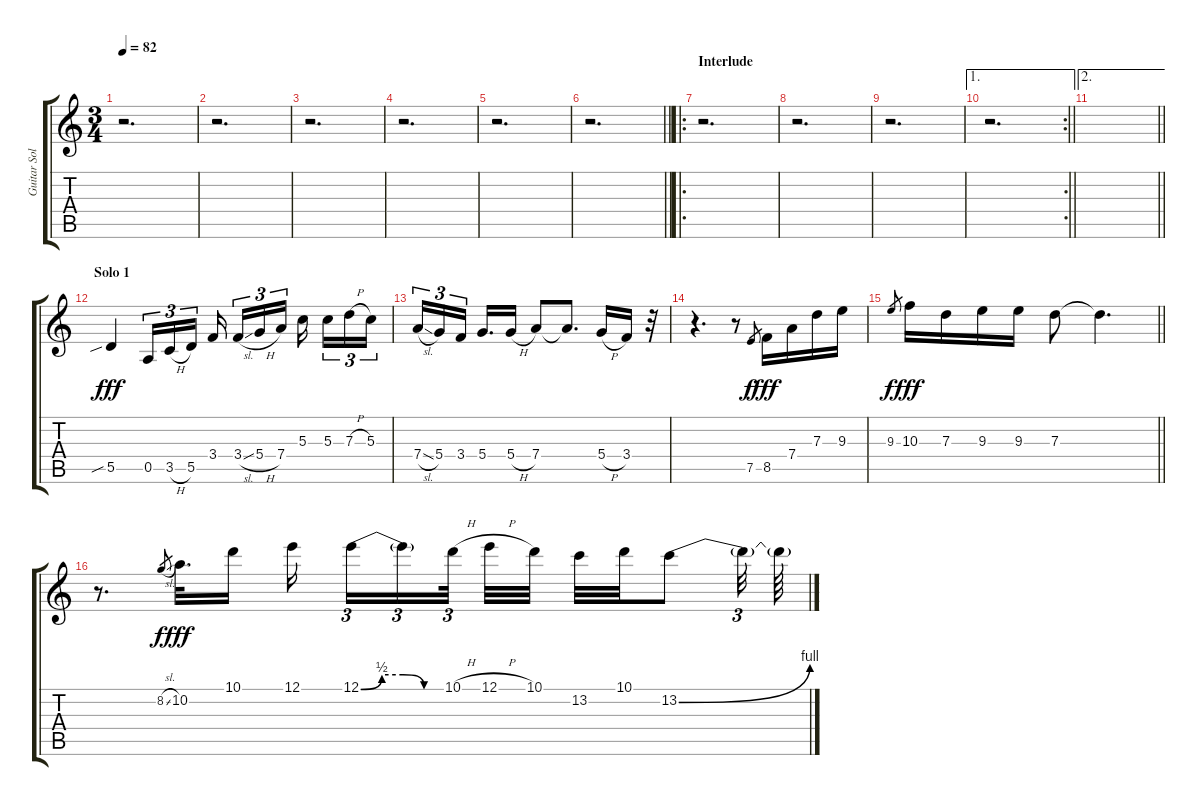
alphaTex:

\track ("Guitar Solo" "Guitar Sol") {instrument overdrivenguitar}
\staff {score tabs}
\tuning (E4 B3 G3 D3 A2 E2) {hide}
\ts (3 4)
\tempo 82
\clef g2
\ks c
r.2{d dy fff} |
r.2{d} |
r.2{d} |
r.2{d} |
r.2{d} |
\barLineRight lightlight
r.2{d} |
\ro
\section ("" "Interlude")
r.2{d} |
r.2{d} |
r.2{d} |
\ae 1
\rc 2
\barLineRight lightlight
r.2{d} |
\ae 2
\barLineRight lightlight
|
\section ("" "Solo 1")
5.5{sib}.4 0.5.16{tu (3 2)} 3.5{h}.16{tu (3 2)} 5.5.16{tu (3 2) beam splitsecondary} 3.4.16{beam splitsecondary} 3.4{sl}.16{tu (3 2)} 5.4{h}.16{tu (3 2)} 7.4.16{tu (3 2) beam splitsecondary} 5.3.16{beam splitsecondary} 5.3.16{tu (3 2)} 7.3{h}.16{tu (3 2)} 5.3.16{tu (3 2)} |
7.4{sl}.16{tu (3 2)} 5.4.16{tu (3 2)} 3.4.16{tu (3 2) beam splitsecondary} 5.4.16{d} 5.4{h}.16 7.4.8 7.4{t}.8{d} 5.4{h}.16 3.4.16 r.32 |
r.4{d} r.8 7.5.8{gr dy f} 8.5.16{dy fff} 7.4.16 7.3.16 9.3.16 |
\barLineRight lightlight
9.3.8{gr dy f} 10.3.16{dy fff} 7.3.16 9.3.16 9.3.16 7.3.8 7.3{t}.4{d} |
r.8{d} 8.2{sl}.8{gr dy f} 10.2.32{d dy fff} 10.1.16 12.1.16{beam splitsecondary} 12.1{be (custom 0 0 15 2 30 2 45 0 60 0)}.16{tu (3 2)} 12.1{t}.16{tu (3 2)} 10.1{h}.32{tu (3 2) beam splitsecondary} 12.1{h}.32 10.1.32 13.2.32 10.1.32 13.2{be (bend 0 0 60 4)}.8 13.2{t}.32{tu (3 2)} 13.2{t}.64
